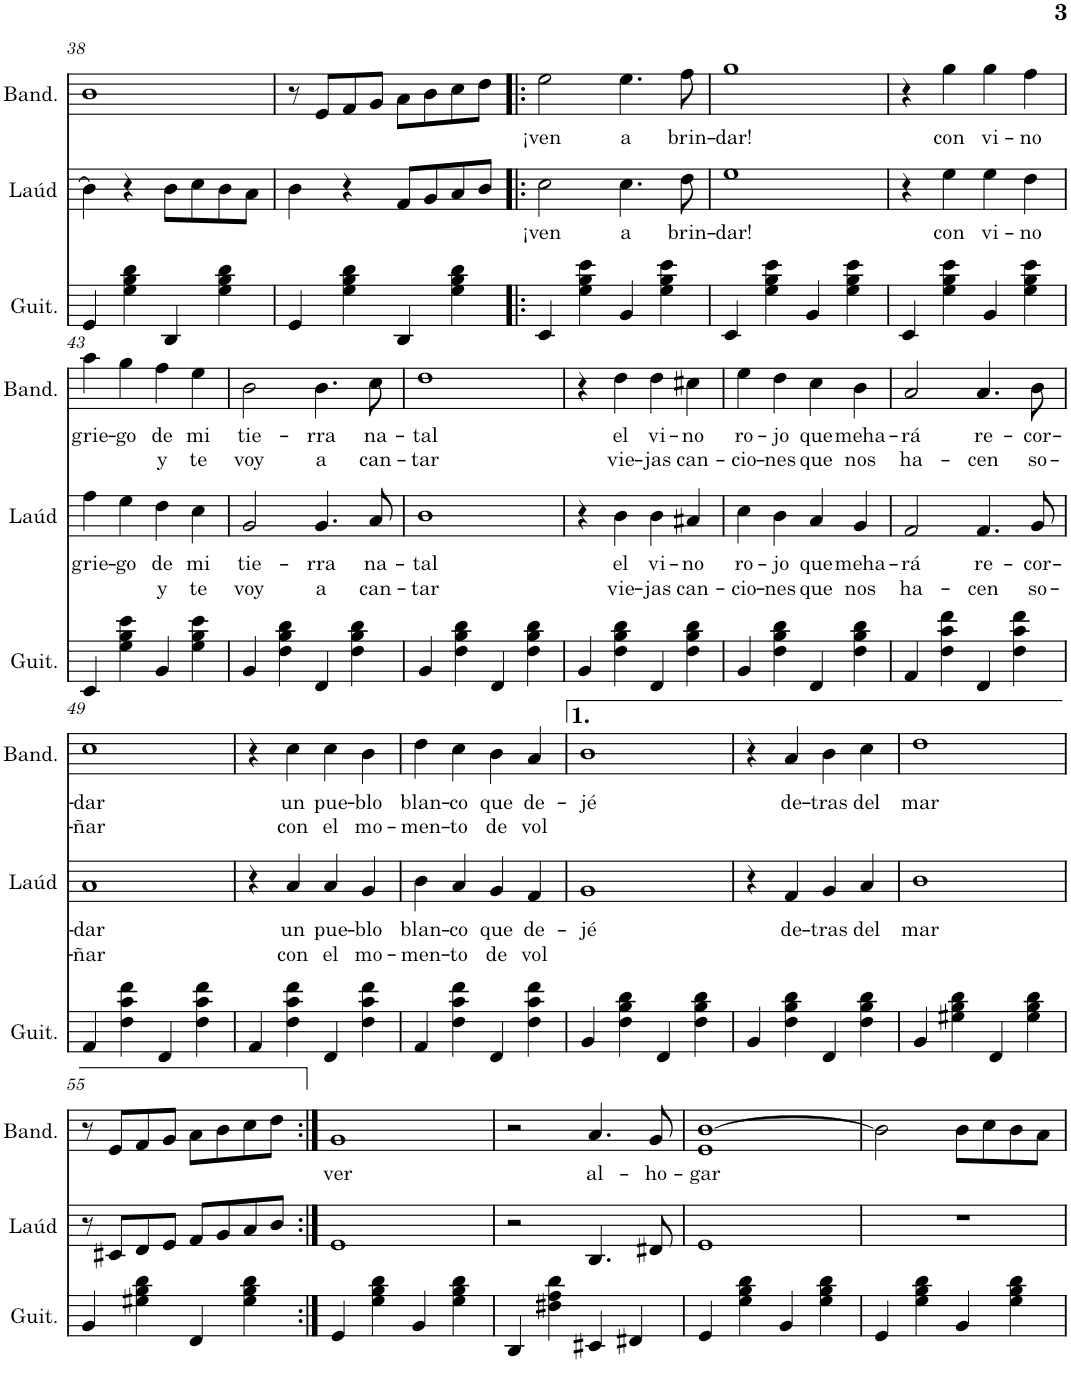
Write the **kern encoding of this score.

**kern	**kern	**text	**text	**kern	**text	**text
*part3	*part2	*part2	*part2	*part1	*part1	*part1
*staff3	*staff2	*staff2	*staff2	*staff1	*staff1	*staff1
*I"Guitarra clásica	*I"Laúd	*	*	*I"Bandurria	*	*
*I'Guit.	*I'Laúd	*	*	*I'Band.	*	*
!!LO:PB:g=z
*clefGv2	*clefGv2	*	*	*clefG2	*	*
*k[f#]	*k[f#]	*	*	*k[f#]	*	*
*M4/4	*M4/4	*	*	*M4/4	*	*
=38	=38	=38	=38	=38	=38	=38
4E/	4B\]	.	.	1b	.	.
4e\ 4g\ 4b\	4r	.	.	.	.	.
4BB/	8B\L	.	.	.	.	.
.	8c\	.	.	.	.	.
4e\ 4g\ 4b\	8B\	.	.	.	.	.
.	8A\J	.	.	.	.	.
=39	=39	=39	=39	=39	=39	=39
4E/	4B\	.	.	8r	.	.
.	.	.	.	8e/L	.	.
4e\ 4g\ 4b\	4r	.	.	8f#/	.	.
.	.	.	.	8g/J	.	.
4BB/	8F#/L	.	.	8a\L	.	.
.	8G/	.	.	8b\	.	.
4e\ 4g\ 4b\	8A/	.	.	8cc\	.	.
.	8B/J	.	.	8dd\J	.	.
=40!|:	=40!|:	=40!|:	=40!|:	=40!|:	=40!|:	=40!|:
!	!	!LO:LY:b	!	!	!LO:LY:b	!
4C/	2c\	¡ven	.	2ee\	¡ven	.
4e\ 4g\ 4cc\	.	.	.	.	.	.
!	!	!LO:LY:b	!	!	!LO:LY:b	!
4G/	4.c\	a	.	4.ee\	a	.
4e\ 4g\ 4cc\	.	.	.	.	.	.
!	!	!LO:LY:b	!	!	!LO:LY:b	!
.	8d\	brin-	.	8ff#\	brin-	.
=41	=41	=41	=41	=41	=41	=41
!	!	!LO:LY:b	!	!	!LO:LY:b	!
4C/	1e	-dar!	.	1gg	-dar!	.
4e\ 4g\ 4cc\	.	.	.	.	.	.
4G/	.	.	.	.	.	.
4e\ 4g\ 4cc\	.	.	.	.	.	.
=42	=42	=42	=42	=42	=42	=42
4C/	4r	.	.	4r	.	.
!	!	!LO:LY:b	!	!	!LO:LY:b	!
4e\ 4g\ 4cc\	4e\	con	.	4gg\	con	.
!	!	!LO:LY:b	!	!	!LO:LY:b	!
4G/	4e\	vi-	.	4gg\	vi-	.
!	!	!LO:LY:b	!	!	!LO:LY:b	!
4e\ 4g\ 4cc\	4d\	-no	.	4ff#\	-no	.
!!LO:LB:g=z
=43	=43	=43	=43	=43	=43	=43
!	!	!LO:LY:b	!	!	!LO:LY:b	!
4C/	4f#\	grie-	.	4aa\	grie-	.
!	!	!LO:LY:b	!	!	!LO:LY:b	!
4e\ 4g\ 4cc\	4e\	-go	.	4gg\	-go	.
!	!	!LO:LY:b	!LO:LY:b	!	!LO:LY:b	!LO:LY:b
4G/	4d\	de	y	4ff#\	de	y
!	!	!LO:LY:b	!LO:LY:b	!	!LO:LY:b	!LO:LY:b
4e\ 4g\ 4cc\	4c\	mi	te	4ee\	mi	te
=44	=44	=44	=44	=44	=44	=44
!	!	!LO:LY:b	!LO:LY:b	!	!LO:LY:b	!LO:LY:b
4G/	2G/	tie-	voy	2b\	tie-	voy
4d\ 4g\ 4b\	.	.	.	.	.	.
!	!	!LO:LY:b	!LO:LY:b	!	!LO:LY:b	!LO:LY:b
4D/	4.G/	-rra	a	4.b\	-rra	a
4d\ 4g\ 4b\	.	.	.	.	.	.
!	!	!LO:LY:b	!LO:LY:b	!	!LO:LY:b	!LO:LY:b
.	8A/	na-	can-	8cc\	na-	can-
=45	=45	=45	=45	=45	=45	=45
!	!	!LO:LY:b	!LO:LY:b	!	!LO:LY:b	!LO:LY:b
4G/	1B	-tal	-tar	1dd	-tal	-tar
4d\ 4g\ 4b\	.	.	.	.	.	.
4D/	.	.	.	.	.	.
4d\ 4g\ 4b\	.	.	.	.	.	.
=46	=46	=46	=46	=46	=46	=46
4G/	4r	.	.	4r	.	.
!	!	!LO:LY:b	!LO:LY:b	!	!LO:LY:b	!LO:LY:b
4d\ 4g\ 4b\	4B\	el	vie-	4dd\	el	vie-
!	!	!LO:LY:b	!LO:LY:b	!	!LO:LY:b	!LO:LY:b
4D/	4B\	vi-	-jas	4dd\	vi-	-jas
!	!	!LO:LY:b	!LO:LY:b	!	!LO:LY:b	!LO:LY:b
4d\ 4g\ 4b\	4A#X/	-no	can-	4cc#X\	-no	can-
=47	=47	=47	=47	=47	=47	=47
!	!	!LO:LY:b	!LO:LY:b	!	!LO:LY:b	!LO:LY:b
4G/	4c\	ro-	-cio-	4ee\	ro-	-cio-
!	!	!LO:LY:b	!LO:LY:b	!	!LO:LY:b	!LO:LY:b
4d\ 4g\ 4b\	4B\	-jo	-nes	4dd\	-jo	-nes
!	!	!LO:LY:b	!LO:LY:b	!	!LO:LY:b	!LO:LY:b
4D/	4A/	que	que	4cc\	que	que
!	!	!LO:LY:b	!LO:LY:b	!	!LO:LY:b	!LO:LY:b
4d\ 4g\ 4b\	4G/	meha-	nos	4b\	meha-	nos
=48	=48	=48	=48	=48	=48	=48
!	!	!LO:LY:b	!LO:LY:b	!	!LO:LY:b	!LO:LY:b
4F#/	2F#/	-rá	ha-	2a/	-rá	ha-
4d\ 4a\ 4dd\	.	.	.	.	.	.
!	!	!LO:LY:b	!LO:LY:b	!	!LO:LY:b	!LO:LY:b
4D/	4.F#/	re-	-cen	4.a/	re-	-cen
4d\ 4a\ 4dd\	.	.	.	.	.	.
!	!	!LO:LY:b	!LO:LY:b	!	!LO:LY:b	!LO:LY:b
.	8G/	-cor-	so-	8b\	-cor-	so-
!!LO:LB:g=z
=49	=49	=49	=49	=49	=49	=49
!	!	!LO:LY:b	!LO:LY:b	!	!LO:LY:b	!LO:LY:b
4F#/	1A	-dar	-ñar	1cc	-dar	-ñar
4d\ 4a\ 4dd\	.	.	.	.	.	.
4D/	.	.	.	.	.	.
4d\ 4a\ 4dd\	.	.	.	.	.	.
=50	=50	=50	=50	=50	=50	=50
4F#/	4r	.	.	4r	.	.
!	!	!LO:LY:b	!LO:LY:b	!	!LO:LY:b	!LO:LY:b
4d\ 4a\ 4dd\	4A/	un	con	4cc\	un	con
!	!	!LO:LY:b	!LO:LY:b	!	!LO:LY:b	!LO:LY:b
4D/	4A/	pue-	el	4cc\	pue-	el
!	!	!LO:LY:b	!LO:LY:b	!	!LO:LY:b	!LO:LY:b
4d\ 4a\ 4dd\	4G/	-blo	mo-	4b\	-blo	mo-
=51	=51	=51	=51	=51	=51	=51
!	!	!LO:LY:b	!LO:LY:b	!	!LO:LY:b	!LO:LY:b
4F#/	4B\	blan-	-men-	4dd\	blan-	-men-
!	!	!LO:LY:b	!LO:LY:b	!	!LO:LY:b	!LO:LY:b
4d\ 4a\ 4dd\	4A/	-co	-to	4cc\	-co	-to
!	!	!LO:LY:b	!LO:LY:b	!	!LO:LY:b	!LO:LY:b
4D/	4G/	que	de	4b\	que	de
!	!	!LO:LY:b	!LO:LY:b	!	!LO:LY:b	!LO:LY:b
4d\ 4a\ 4dd\	4F#/	de-	vol	4a/	de-	vol
=52	=52	=52	=52	=52	=52	=52
!	!	!LO:LY:b	!	!	!LO:LY:b	!
4G/	1G	-jé	.	1b	-jé	.
4d\ 4g\ 4b\	.	.	.	.	.	.
4D/	.	.	.	.	.	.
4d\ 4g\ 4b\	.	.	.	.	.	.
=53	=53	=53	=53	=53	=53	=53
4G/	4r	.	.	4r	.	.
!	!	!LO:LY:b	!	!	!LO:LY:b	!
4d\ 4g\ 4b\	4F#/	de-	.	4a/	de-	.
!	!	!LO:LY:b	!	!	!LO:LY:b	!
4D/	4G/	-tras	.	4b\	-tras	.
!	!	!LO:LY:b	!	!	!LO:LY:b	!
4d\ 4g\ 4b\	4A/	del	.	4cc\	del	.
=54	=54	=54	=54	=54	=54	=54
!	!	!LO:LY:b	!	!	!LO:LY:b	!
4G/	1B	mar	.	1dd	mar	.
4e#X\ 4g\ 4b\	.	.	.	.	.	.
4D/	.	.	.	.	.	.
4e#\ 4g\ 4b\	.	.	.	.	.	.
!!LO:LB:g=z
=55	=55	=55	=55	=55	=55	=55
4G/	8r	.	.	8r	.	.
.	8C#X/L	.	.	8e/L	.	.
4e#X\ 4g\ 4b\	8D/	.	.	8f#/	.	.
.	8E/J	.	.	8g/J	.	.
4D/	8F#/L	.	.	8a\L	.	.
.	8G/	.	.	8b\	.	.
4e#\ 4g\ 4b\	8A/	.	.	8cc\	.	.
.	8B/J	.	.	8dd\J	.	.
=56:|!	=56:|!	=56:|!	=56:|!	=56:|!	=56:|!	=56:|!
!	!	!	!	!	!LO:LY:b	!
4E/	1E	.	.	1g	ver	.
4e\ 4g\ 4b\	.	.	.	.	.	.
4G/	.	.	.	.	.	.
4e\ 4g\ 4b\	.	.	.	.	.	.
=57	=57	=57	=57	=57	=57	=57
4BB/	2r	.	.	2r	.	.
4d#X\ 4f#\ 4b\	.	.	.	.	.	.
!	!	!	!	!	!LO:LY:b	!
4C#X/	4.BB/	.	.	4.a/	al-	.
4D#X/	.	.	.	.	.	.
!	!	!	!	!	!LO:LY:b	!
.	8D#X/	.	.	8g/	ho-	.
=58	=58	=58	=58	=58	=58	=58
!	!	!	!	!	!LO:LY:b	!
4E/	1E	.	.	1e [1b	-gar	.
4e\ 4g\ 4b\	.	.	.	.	.	.
4G/	.	.	.	.	.	.
4e\ 4g\ 4b\	.	.	.	.	.	.
=59	=59	=59	=59	=59	=59	=59
4E/	1r	.	.	2b\]	.	.
4e\ 4g\ 4b\	.	.	.	.	.	.
4G/	.	.	.	8b\L	.	.
.	.	.	.	8cc\	.	.
4e\ 4g\ 4b\	.	.	.	8b\	.	.
.	.	.	.	8a\J	.	.
=	=	=	=	=	=	=
*-	*-	*-	*-	*-	*-	*-
